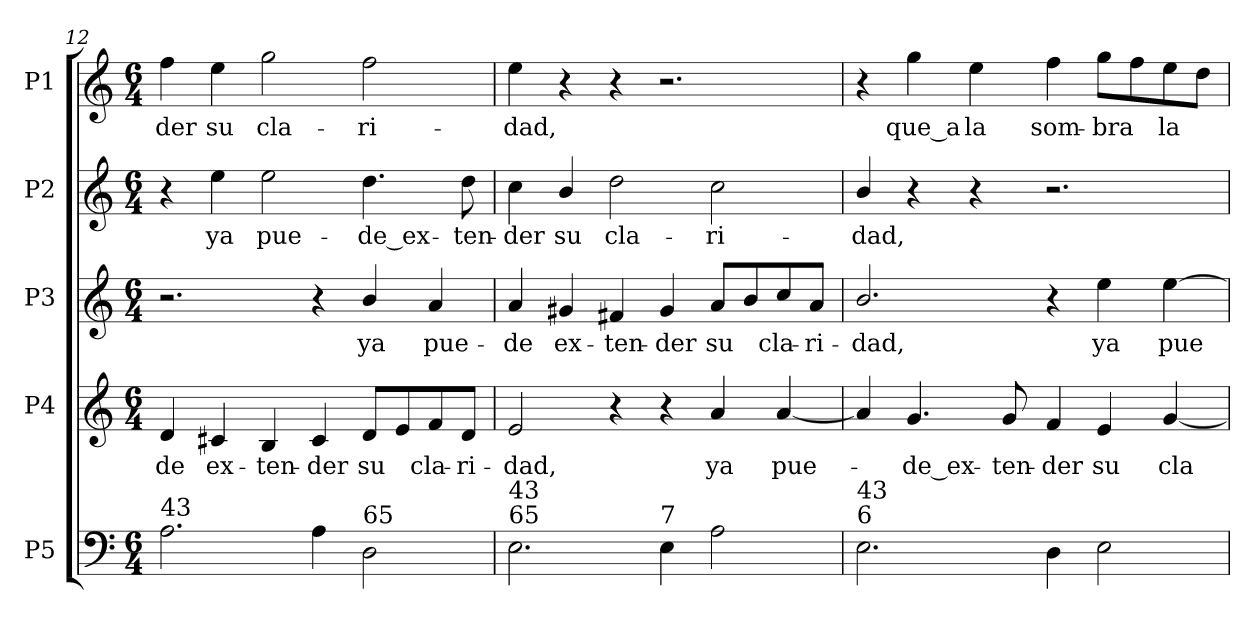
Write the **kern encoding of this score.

**kern	**kern	**text	**kern	**text	**kern	**text	**kern	**text
*part5	*part4	*part4	*part3	*part3	*part2	*part2	*part1	*part1
*staff5	*staff4	*staff4	*staff3	*staff3	*staff2	*staff2	*staff1	*staff1
*I"P5	*I"P4	*	*I"P3	*	*I"P2	*	*I"P1	*
!!LO:PB:g=z
*clefF4	*clefG2	*	*clefG2	*	*clefG2	*	*clefG2	*
*k[]	*k[]	*	*k[]	*	*k[]	*	*k[]	*
*C:	*C:	*	*C:	*	*C:	*	*C:	*
*M6/4	*M6/4	*	*M6/4	*	*M6/4	*	*M6/4	*
=12	=12	=12	=12	=12	=12	=12	=12	=12
!	!	!LO:LY:b:color=#000000	!	!	!	!	!	!
!LO:TX:a:t=43	!	!	!	!	!	!	!	!
!	!	!	!	!	!	!	!	!LO:LY:b:color=#000000
2.Ai\	4di/	-de	2.r	.	4r	.	4ffi\	-der
!	!	!LO:LY:b:color=#000000	!	!	!	!	!	!
!	!	!	!	!	!	!LO:LY:b:color=#000000	!	!
!	!	!	!	!	!	!	!	!LO:LY:b:color=#000000
.	4c#Xi/	ex-	.	.	4eei\	ya	4eei\	su
!	!	!LO:LY:b:color=#000000	!	!	!	!	!	!
!	!	!	!	!	!	!LO:LY:b:color=#000000	!	!
!	!	!	!	!	!	!	!	!LO:LY:b:color=#000000
.	4Bi/	-ten-	.	.	2eei\	pue-	2ggi\	cla-
!	!	!LO:LY:b:color=#000000	!	!	!	!	!	!
4Ai\	4c#i/	-der	4r	.	.	.	.	.
!	!	!LO:LY:b:color=#000000	!	!	!	!	!	!
!	!	!	!	!LO:LY:b:color=#000000	!	!	!	!
!	!	!	!	!	!	!LO:LY:b:color=#000000	!	!
!LO:TX:a:t=65	!	!	!	!	!	!	!	!
!	!	!	!	!	!	!	!	!LO:LY:b:color=#000000
2Di\	8di/L	su	4bi/	ya	4.ddi\	-de_ex-	2ffi\	-ri-
.	8ei/	.	.	.	.	.	.	.
!	!	!LO:LY:b:color=#000000	!	!	!	!	!	!
!	!	!	!	!LO:LY:b:color=#000000	!	!	!	!
.	8fi/	cla-	4ai/	pue-	.	.	.	.
!	!	!LO:LY:b:color=#000000	!	!	!	!	!	!
!	!	!	!	!	!	!LO:LY:b:color=#000000	!	!
.	8di/J	-ri-	.	.	8ddi\	-ten-	.	.
=13	=13	=13	=13	=13	=13	=13	=13	=13
!	!	!LO:LY:b:color=#000000	!	!	!	!	!	!
!	!	!	!	!LO:LY:b:color=#000000	!	!	!	!
!	!	!	!	!	!	!LO:LY:b:color=#000000	!	!
!LO:TX:a:t=65	!	!	!	!	!	!	!	!
!LO:TX:t=43	!	!	!	!	!	!	!	!
!	!	!	!	!	!	!	!	!LO:LY:b:color=#000000
2.Ei\	2ei/	-dad,	4ai/	-de	4cci\	-der	4eei\	-dad,
!	!	!	!	!LO:LY:b:color=#000000	!	!	!	!
!	!	!	!	!	!	!LO:LY:b:color=#000000	!	!
.	.	.	4g#Xi/	ex-	4bi/	su	4r	.
!	!	!	!	!LO:LY:b:color=#000000	!	!	!	!
!	!	!	!	!	!	!LO:LY:b:color=#000000	!	!
.	4r	.	4f#Xi/	-ten-	2ddi\	cla-	4r	.
!LO:TX:a:t=7	!	!	!	!	!	!	!	!
!	!	!	!	!LO:LY:b:color=#000000	!	!	!	!
4Ei\	4r	.	4g#i/	-der	.	.	2.r	.
!	!	!LO:LY:b:color=#000000	!	!	!	!	!	!
!	!	!	!	!LO:LY:b:color=#000000	!	!	!	!
!	!	!	!	!	!	!LO:LY:b:color=#000000	!	!
2Ai\	4ai/	ya	8ai/L	su	2cci\	-ri-	.	.
.	.	.	8bi/	.	.	.	.	.
!	!	!LO:LY:b:color=#000000	!	!	!	!	!	!
!	!	!	!	!LO:LY:b:color=#000000	!	!	!	!
.	[4ai/	pue-	8cci/	cla-	.	.	.	.
!	!	!	!	!LO:LY:b:color=#000000	!	!	!	!
.	.	.	8ai/J	-ri-	.	.	.	.
=14	=14	=14	=14	=14	=14	=14	=14	=14
!	!	!	!	!LO:LY:b:color=#000000	!	!	!	!
!LO:TX:a:t=6	!	!	!	!	!	!	!	!
!LO:TX:t=43	!	!	!	!	!	!	!	!
!	!	!	!	!	!	!LO:LY:b:color=#000000	!	!
2.Ei\	4ai/]	.	2.bi/	-dad,	4bi/	-dad,	4r	.
!	!	!LO:LY:b:color=#000000	!	!	!	!	!	!
!	!	!	!	!	!	!	!	!LO:LY:b:color=#000000
.	4.gi/	-de_ex-	.	.	4r	.	4ggi\	que_a
!	!	!	!	!	!	!	!	!LO:LY:b:color=#000000
.	.	.	.	.	4r	.	4eei\	la
!	!	!LO:LY:b:color=#000000	!	!	!	!	!	!
.	8gi/	-ten-	.	.	.	.	.	.
!	!	!LO:LY:b:color=#000000	!	!	!	!	!	!
!	!	!	!	!	!	!	!	!LO:LY:b:color=#000000
4Di\	4fi/	-der	4r	.	2.r	.	4ffi\	som-
!	!	!LO:LY:b:color=#000000	!	!	!	!	!	!
!	!	!	!	!LO:LY:b:color=#000000	!	!	!	!
!	!	!	!	!	!	!	!	!LO:LY:b:color=#000000
2Ei\	4ei/	su	4eei\	ya	.	.	8ggi\L	-bra
.	.	.	.	.	.	.	8ffi\	.
!	!	!LO:LY:b:color=#000000	!	!	!	!	!	!
!	!	!	!	!LO:LY:b:color=#000000	!	!	!	!
!	!	!	!	!	!	!	!	!LO:LY:b:color=#000000
.	[4gi/	cla-	[4eei\	pue-	.	.	8eei\	la
.	.	.	.	.	.	.	8ddi\J	.
=	=	=	=	=	=	=	=	=
*-	*-	*-	*-	*-	*-	*-	*-	*-
